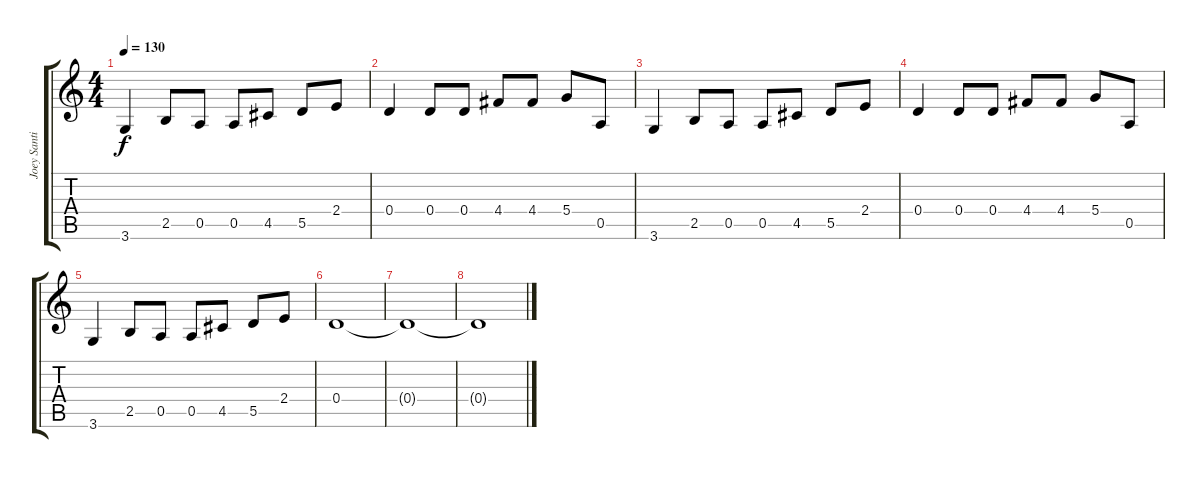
\track ("Joey Santiago - Guitar 2" "Joey Santi") {instrument electricguitarclean}
\staff {score tabs}
\tuning (E4 B3 G3 D3 A2 E2) {hide}
\ts (4 4)
\tempo 130
\clef g2
\ks c
3.6.4{dy f} 2.5.8 0.5.8 0.5.8 4.5.8 5.5.8 2.4.8 |
0.4.4 0.4.8 0.4.8 4.4.8 4.4.8 5.4.8 0.5.8 |
3.6.4 2.5.8 0.5.8 0.5.8 4.5.8 5.5.8 2.4.8 |
0.4.4 0.4.8 0.4.8 4.4.8 4.4.8 5.4.8 0.5.8 |
3.6.4 2.5.8 0.5.8 0.5.8 4.5.8 5.5.8 2.4.8 |
0.4.1 |
0.4{t}.1 |
0.4{t}.1
